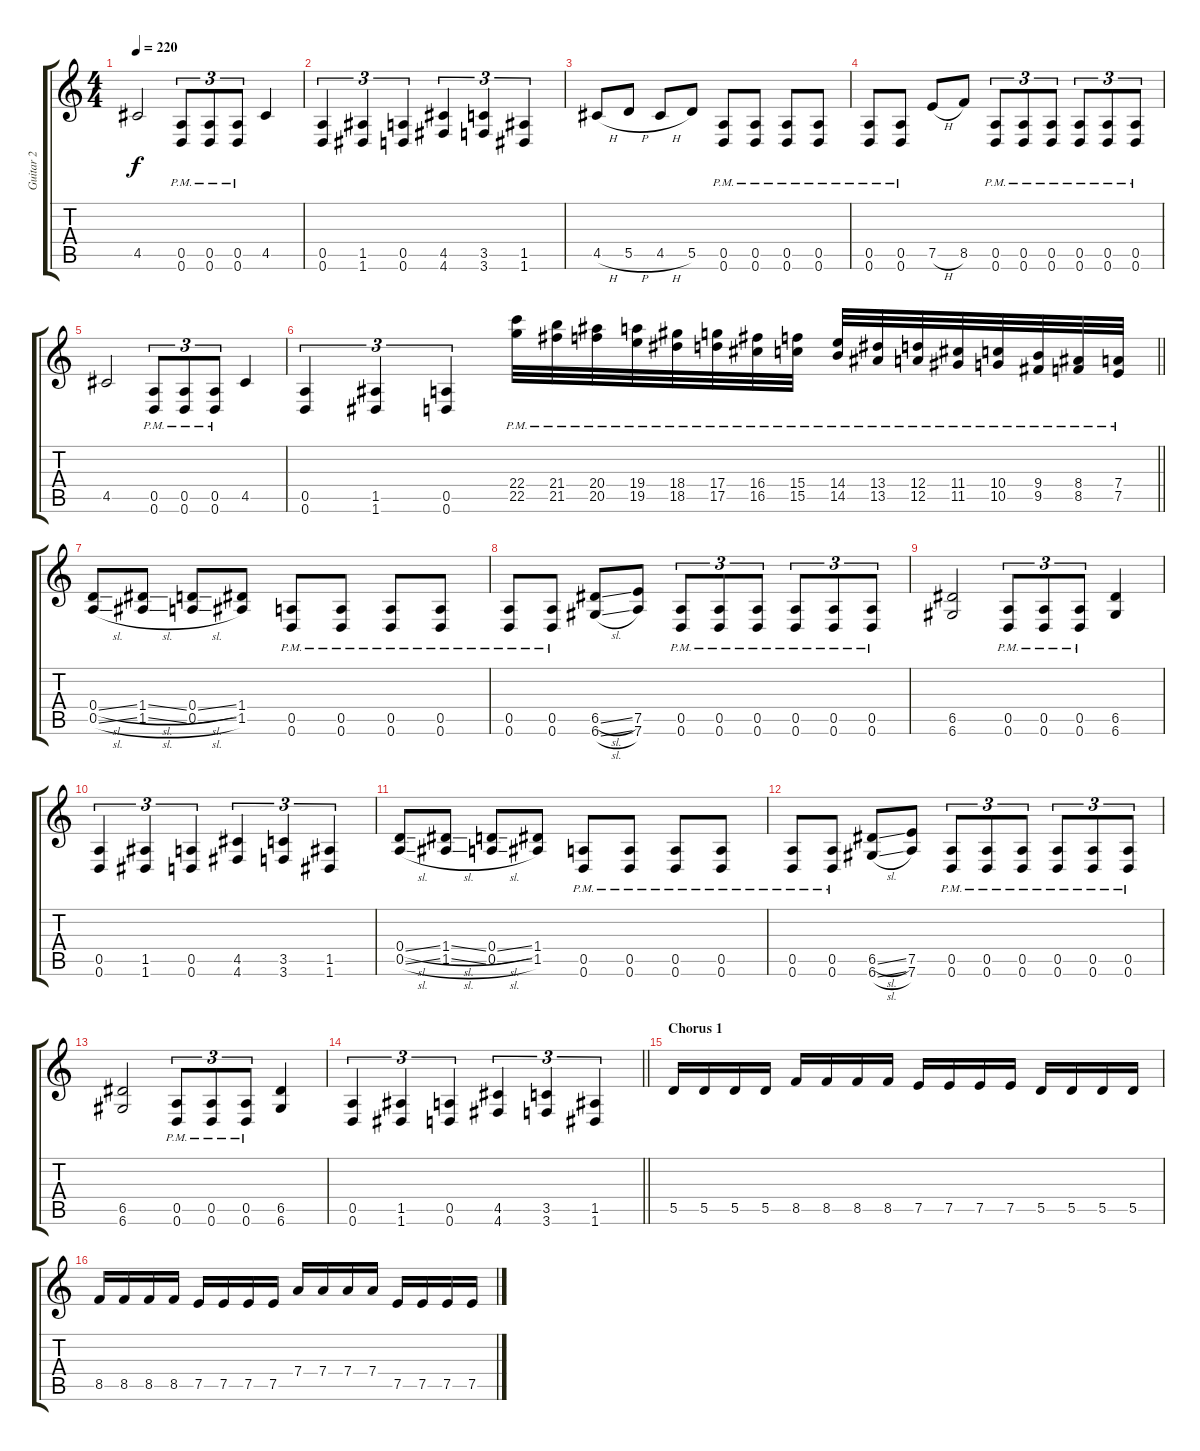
\track ("Guitar 2" "Guitar 2") {instrument distortionguitar}
\staff {score tabs}
\tuning (E4 B3 G3 D3 A2 D2) {hide}
\ts (4 4)
\tempo 220
\clef g2
\ks c
4.5.2{dy f} (0.5{pm} 0.6{pm}).8{tu (3 2)} (0.5{pm} 0.6{pm}).8{tu (3 2)} (0.5{pm} 0.6{pm}).8{tu (3 2)} 4.5.4 |
(0.5 0.6).4{tu (3 2)} (1.5 1.6).4{tu (3 2)} (0.5 0.6).4{tu (3 2)} (4.5 4.6).4{tu (3 2)} (3.5 3.6).4{tu (3 2)} (1.5 1.6).4{tu (3 2)} |
4.5{h}.8 5.5{h}.8 4.5{h}.8 5.5.8 (0.5{pm} 0.6{pm}).8 (0.5{pm} 0.6{pm}).8 (0.5{pm} 0.6{pm}).8 (0.5{pm} 0.6{pm}).8 |
(0.5{pm} 0.6{pm}).8 (0.5{pm} 0.6{pm}).8 7.5{h}.8 8.5.8 (0.5{pm} 0.6{pm}).8{tu (3 2)} (0.5{pm} 0.6{pm}).8{tu (3 2)} (0.5{pm} 0.6{pm}).8{tu (3 2)} (0.5{pm} 0.6{pm}).8{tu (3 2)} (0.5{pm} 0.6{pm}).8{tu (3 2)} (0.5{pm} 0.6{pm}).8{tu (3 2)} |
4.5.2 (0.5{pm} 0.6{pm}).8{tu (3 2)} (0.5{pm} 0.6{pm}).8{tu (3 2)} (0.5{pm} 0.6{pm}).8{tu (3 2)} 4.5.4 |
\barLineRight lightlight
(0.5 0.6).4{tu (3 2)} (1.5 1.6).4{tu (3 2)} (0.5 0.6).4{tu (3 2)} (22.4{pm} 22.5{pm}).32 (21.4{pm} 21.5{pm}).32 (20.4{pm} 20.5{pm}).32 (19.4{pm} 19.5{pm}).32 (18.4{pm} 18.5{pm}).32 (17.4{pm} 17.5{pm}).32 (16.4{pm} 16.5{pm}).32 (15.4{pm} 15.5{pm}).32 (14.4{pm} 14.5{pm}).32 (13.4{pm} 13.5{pm}).32 (12.4{pm} 12.5{pm}).32 (11.4{pm} 11.5{pm}).32 (10.4{pm} 10.5{pm}).32 (9.4{pm} 9.5{pm}).32 (8.4{pm} 8.5{pm}).32 (7.4{pm} 7.5{pm}).32 |
(0.4{sl} 0.5{sl}).8 (1.4{sl} 1.5{sl}).8 (0.4{sl} 0.5{sl}).8 (1.4 1.5).8 (0.5{pm} 0.6{pm}).8 (0.5{pm} 0.6{pm}).8 (0.5{pm} 0.6{pm}).8 (0.5{pm} 0.6{pm}).8 |
(0.5{pm} 0.6{pm}).8 (0.5{pm} 0.6{pm}).8 (6.5{sl} 6.6{sl}).8 (7.5 7.6).8 (0.5{pm} 0.6{pm}).8{tu (3 2)} (0.5{pm} 0.6{pm}).8{tu (3 2)} (0.5{pm} 0.6{pm}).8{tu (3 2)} (0.5{pm} 0.6{pm}).8{tu (3 2)} (0.5{pm} 0.6{pm}).8{tu (3 2)} (0.5{pm} 0.6{pm}).8{tu (3 2)} |
(6.5 6.6).2 (0.5{pm} 0.6{pm}).8{tu (3 2)} (0.5{pm} 0.6{pm}).8{tu (3 2)} (0.5{pm} 0.6{pm}).8{tu (3 2)} (6.5 6.6).4 |
(0.5 0.6).4{tu (3 2)} (1.5 1.6).4{tu (3 2)} (0.5 0.6).4{tu (3 2)} (4.5 4.6).4{tu (3 2)} (3.5 3.6).4{tu (3 2)} (1.5 1.6).4{tu (3 2)} |
(0.4{sl} 0.5{sl}).8 (1.4{sl} 1.5{sl}).8 (0.4{sl} 0.5{sl}).8 (1.4 1.5).8 (0.5{pm} 0.6{pm}).8 (0.5{pm} 0.6{pm}).8 (0.5{pm} 0.6{pm}).8 (0.5{pm} 0.6{pm}).8 |
(0.5{pm} 0.6{pm}).8 (0.5{pm} 0.6{pm}).8 (6.5{sl} 6.6{sl}).8 (7.5 7.6).8 (0.5{pm} 0.6{pm}).8{tu (3 2)} (0.5{pm} 0.6{pm}).8{tu (3 2)} (0.5{pm} 0.6{pm}).8{tu (3 2)} (0.5{pm} 0.6{pm}).8{tu (3 2)} (0.5{pm} 0.6{pm}).8{tu (3 2)} (0.5{pm} 0.6{pm}).8{tu (3 2)} |
(6.5 6.6).2 (0.5{pm} 0.6{pm}).8{tu (3 2)} (0.5{pm} 0.6{pm}).8{tu (3 2)} (0.5{pm} 0.6{pm}).8{tu (3 2)} (6.5 6.6).4 |
\barLineRight lightlight
(0.5 0.6).4{tu (3 2)} (1.5 1.6).4{tu (3 2)} (0.5 0.6).4{tu (3 2)} (4.5 4.6).4{tu (3 2)} (3.5 3.6).4{tu (3 2)} (1.5 1.6).4{tu (3 2)} |
\section ("" "Chorus 1")
5.5.16 5.5.16 5.5.16 5.5.16 8.5.16 8.5.16 8.5.16 8.5.16 7.5.16 7.5.16 7.5.16 7.5.16 5.5.16 5.5.16 5.5.16 5.5.16 |
8.5.16 8.5.16 8.5.16 8.5.16 7.5.16 7.5.16 7.5.16 7.5.16 7.4.16 7.4.16 7.4.16 7.4.16 7.5.16 7.5.16 7.5.16 7.5.16
